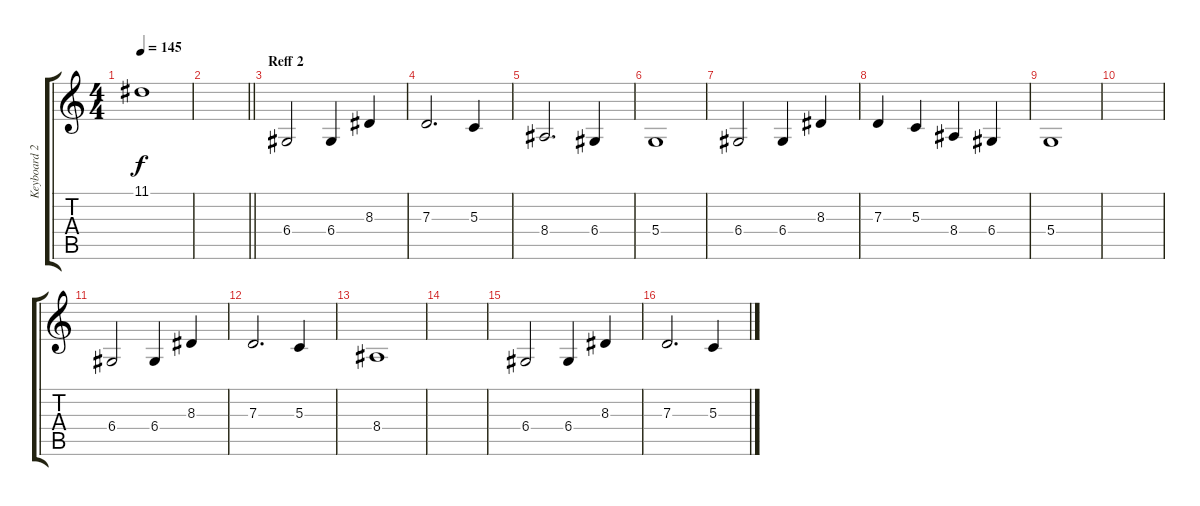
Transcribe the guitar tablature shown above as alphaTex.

\track ("Keyboard 2" "Keyboard 2") {instrument stringensemble1}
\staff {score tabs}
\tuning (E4 B3 G3 D3 A2 E2) {hide}
\ts (4 4)
\tempo 145
\clef g2
\ks c
11.1.1{dy f} |
\barLineRight lightlight
|
\section ("" "Reff 2")
6.4.2{volume 13} 6.4.4 8.3.4 |
7.3.2{d} 5.3.4 |
8.4.2{d} 6.4.4 |
5.4.1 |
6.4.2 6.4.4 8.3.4 |
7.3.4 5.3.4 8.4.4 6.4.4 |
5.4.1 |
|
6.4.2 6.4.4 8.3.4 |
7.3.2{d} 5.3.4 |
8.4.1 |
|
6.4.2 6.4.4 8.3.4 |
7.3.2{d} 5.3.4
